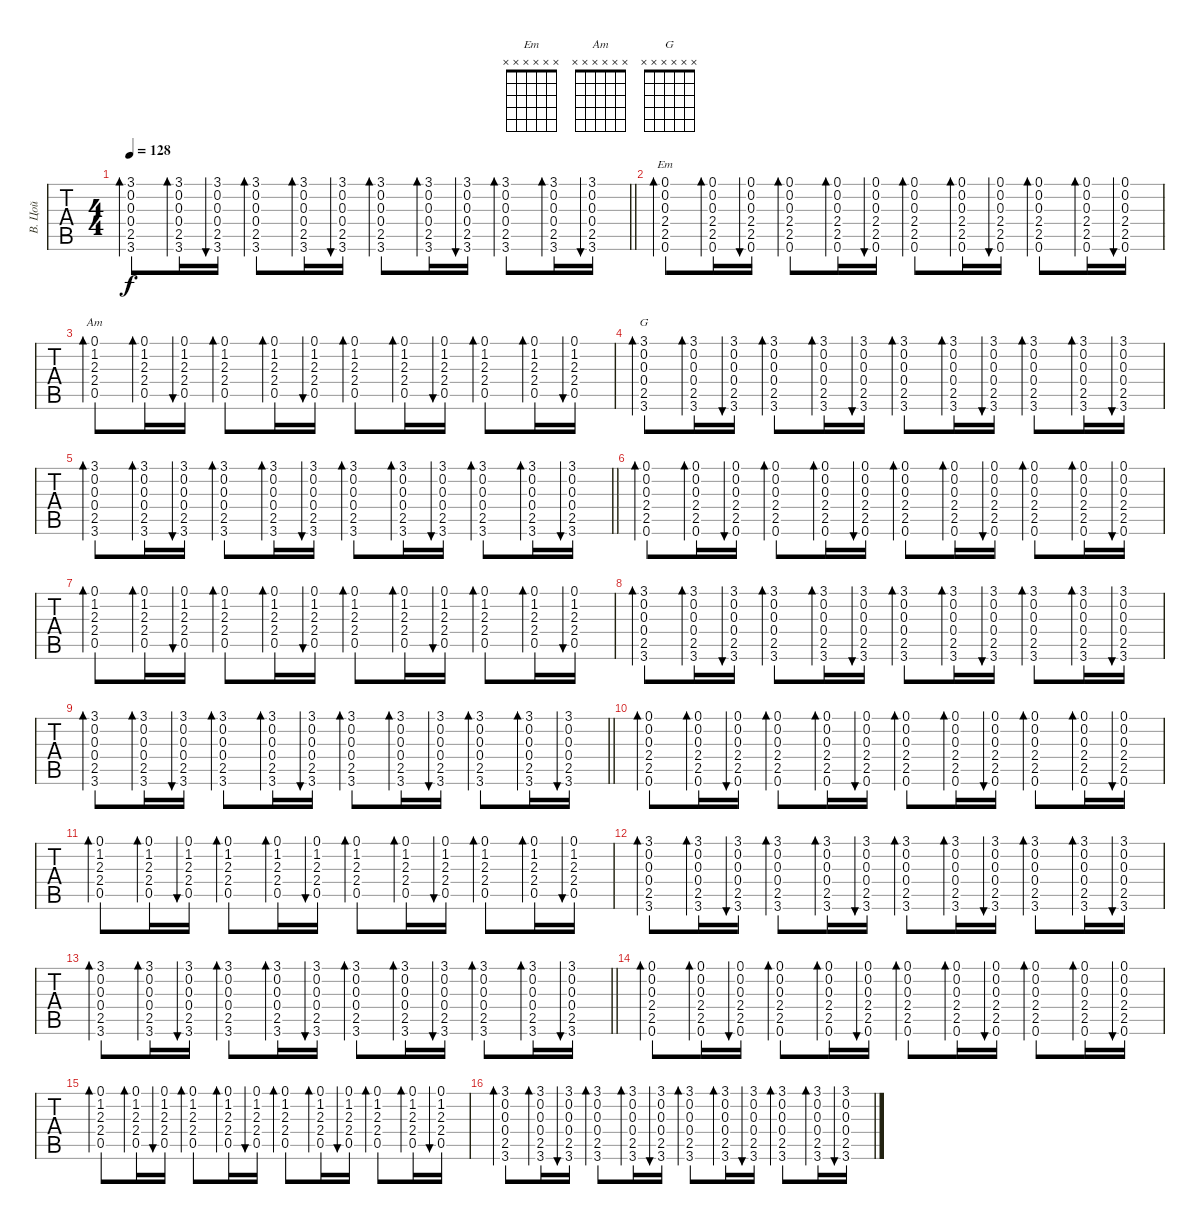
\track ("В. Цой" "В. Цой") {instrument acousticguitarsteel}
\staff {tabs}
\tuning (E4 B3 G3 D3 A2 E2) {hide}
\chord ("Em" x x x x x x)
\chord ("Am" x x x x x x)
\chord ("G" x x x x x x)
\ts (4 4)
\tempo 128
\clef g2
\barLineRight lightlight
\ks c
(3.1 0.2 0.3 0.4 2.5 3.6).8{bd 30 dy f} (3.1 0.2 0.3 0.4 2.5 3.6).16{bd 30} (3.1 0.2 0.3 0.4 2.5 3.6).16{bu 30} (3.1 0.2 0.3 0.4 2.5 3.6).8{bd 30} (3.1 0.2 0.3 0.4 2.5 3.6).16{bd 30} (3.1 0.2 0.3 0.4 2.5 3.6).16{bu 30} (3.1 0.2 0.3 0.4 2.5 3.6).8{bd 30} (3.1 0.2 0.3 0.4 2.5 3.6).16{bd 30} (3.1 0.2 0.3 0.4 2.5 3.6).16{bu 30} (3.1 0.2 0.3 0.4 2.5 3.6).8{bd 30} (3.1 0.2 0.3 0.4 2.5 3.6).16{bd 30} (3.1 0.2 0.3 0.4 2.5 3.6).16{bu 30} |
(0.1 0.2 0.3 2.4 2.5 0.6).8{bd 30 ch "Em"} (0.1 0.2 0.3 2.4 2.5 0.6).16{bd 30} (0.1 0.2 0.3 2.4 2.5 0.6).16{bu 30} (0.1 0.2 0.3 2.4 2.5 0.6).8{bd 30} (0.1 0.2 0.3 2.4 2.5 0.6).16{bd 30} (0.1 0.2 0.3 2.4 2.5 0.6).16{bu 30} (0.1 0.2 0.3 2.4 2.5 0.6).8{bd 30} (0.1 0.2 0.3 2.4 2.5 0.6).16{bd 30} (0.1 0.2 0.3 2.4 2.5 0.6).16{bu 30} (0.1 0.2 0.3 2.4 2.5 0.6).8{bd 30} (0.1 0.2 0.3 2.4 2.5 0.6).16{bd 30} (0.1 0.2 0.3 2.4 2.5 0.6).16{bu 30} |
(0.1 1.2 2.3 2.4 0.5).8{bd 30 ch "Am"} (0.1 1.2 2.3 2.4 0.5).16{bd 30} (0.1 1.2 2.3 2.4 0.5).16{bu 30} (0.1 1.2 2.3 2.4 0.5).8{bd 30} (0.1 1.2 2.3 2.4 0.5).16{bd 30} (0.1 1.2 2.3 2.4 0.5).16{bu 30} (0.1 1.2 2.3 2.4 0.5).8{bd 30} (0.1 1.2 2.3 2.4 0.5).16{bd 30} (0.1 1.2 2.3 2.4 0.5).16{bu 30} (0.1 1.2 2.3 2.4 0.5).8{bd 30} (0.1 1.2 2.3 2.4 0.5).16{bd 30} (0.1 1.2 2.3 2.4 0.5).16{bu 30} |
(3.1 0.2 0.3 0.4 2.5 3.6).8{bd 30 ch "G"} (3.1 0.2 0.3 0.4 2.5 3.6).16{bd 30} (3.1 0.2 0.3 0.4 2.5 3.6).16{bu 30} (3.1 0.2 0.3 0.4 2.5 3.6).8{bd 30} (3.1 0.2 0.3 0.4 2.5 3.6).16{bd 30} (3.1 0.2 0.3 0.4 2.5 3.6).16{bu 30} (3.1 0.2 0.3 0.4 2.5 3.6).8{bd 30} (3.1 0.2 0.3 0.4 2.5 3.6).16{bd 30} (3.1 0.2 0.3 0.4 2.5 3.6).16{bu 30} (3.1 0.2 0.3 0.4 2.5 3.6).8{bd 30} (3.1 0.2 0.3 0.4 2.5 3.6).16{bd 30} (3.1 0.2 0.3 0.4 2.5 3.6).16{bu 30} |
\barLineRight lightlight
(3.1 0.2 0.3 0.4 2.5 3.6).8{bd 30} (3.1 0.2 0.3 0.4 2.5 3.6).16{bd 30} (3.1 0.2 0.3 0.4 2.5 3.6).16{bu 30} (3.1 0.2 0.3 0.4 2.5 3.6).8{bd 30} (3.1 0.2 0.3 0.4 2.5 3.6).16{bd 30} (3.1 0.2 0.3 0.4 2.5 3.6).16{bu 30} (3.1 0.2 0.3 0.4 2.5 3.6).8{bd 30} (3.1 0.2 0.3 0.4 2.5 3.6).16{bd 30} (3.1 0.2 0.3 0.4 2.5 3.6).16{bu 30} (3.1 0.2 0.3 0.4 2.5 3.6).8{bd 30} (3.1 0.2 0.3 0.4 2.5 3.6).16{bd 30} (3.1 0.2 0.3 0.4 2.5 3.6).16{bu 30} |
(0.1 0.2 0.3 2.4 2.5 0.6).8{bd 30} (0.1 0.2 0.3 2.4 2.5 0.6).16{bd 30} (0.1 0.2 0.3 2.4 2.5 0.6).16{bu 30} (0.1 0.2 0.3 2.4 2.5 0.6).8{bd 30} (0.1 0.2 0.3 2.4 2.5 0.6).16{bd 30} (0.1 0.2 0.3 2.4 2.5 0.6).16{bu 30} (0.1 0.2 0.3 2.4 2.5 0.6).8{bd 30} (0.1 0.2 0.3 2.4 2.5 0.6).16{bd 30} (0.1 0.2 0.3 2.4 2.5 0.6).16{bu 30} (0.1 0.2 0.3 2.4 2.5 0.6).8{bd 30} (0.1 0.2 0.3 2.4 2.5 0.6).16{bd 30} (0.1 0.2 0.3 2.4 2.5 0.6).16{bu 30} |
(0.1 1.2 2.3 2.4 0.5).8{bd 30} (0.1 1.2 2.3 2.4 0.5).16{bd 30} (0.1 1.2 2.3 2.4 0.5).16{bu 30} (0.1 1.2 2.3 2.4 0.5).8{bd 30} (0.1 1.2 2.3 2.4 0.5).16{bd 30} (0.1 1.2 2.3 2.4 0.5).16{bu 30} (0.1 1.2 2.3 2.4 0.5).8{bd 30} (0.1 1.2 2.3 2.4 0.5).16{bd 30} (0.1 1.2 2.3 2.4 0.5).16{bu 30} (0.1 1.2 2.3 2.4 0.5).8{bd 30} (0.1 1.2 2.3 2.4 0.5).16{bd 30} (0.1 1.2 2.3 2.4 0.5).16{bu 30} |
(3.1 0.2 0.3 0.4 2.5 3.6).8{bd 30} (3.1 0.2 0.3 0.4 2.5 3.6).16{bd 30} (3.1 0.2 0.3 0.4 2.5 3.6).16{bu 30} (3.1 0.2 0.3 0.4 2.5 3.6).8{bd 30} (3.1 0.2 0.3 0.4 2.5 3.6).16{bd 30} (3.1 0.2 0.3 0.4 2.5 3.6).16{bu 30} (3.1 0.2 0.3 0.4 2.5 3.6).8{bd 30} (3.1 0.2 0.3 0.4 2.5 3.6).16{bd 30} (3.1 0.2 0.3 0.4 2.5 3.6).16{bu 30} (3.1 0.2 0.3 0.4 2.5 3.6).8{bd 30} (3.1 0.2 0.3 0.4 2.5 3.6).16{bd 30} (3.1 0.2 0.3 0.4 2.5 3.6).16{bu 30} |
\barLineRight lightlight
(3.1 0.2 0.3 0.4 2.5 3.6).8{bd 30} (3.1 0.2 0.3 0.4 2.5 3.6).16{bd 30} (3.1 0.2 0.3 0.4 2.5 3.6).16{bu 30} (3.1 0.2 0.3 0.4 2.5 3.6).8{bd 30} (3.1 0.2 0.3 0.4 2.5 3.6).16{bd 30} (3.1 0.2 0.3 0.4 2.5 3.6).16{bu 30} (3.1 0.2 0.3 0.4 2.5 3.6).8{bd 30} (3.1 0.2 0.3 0.4 2.5 3.6).16{bd 30} (3.1 0.2 0.3 0.4 2.5 3.6).16{bu 30} (3.1 0.2 0.3 0.4 2.5 3.6).8{bd 30} (3.1 0.2 0.3 0.4 2.5 3.6).16{bd 30} (3.1 0.2 0.3 0.4 2.5 3.6).16{bu 30} |
(0.1 0.2 0.3 2.4 2.5 0.6).8{bd 30} (0.1 0.2 0.3 2.4 2.5 0.6).16{bd 30} (0.1 0.2 0.3 2.4 2.5 0.6).16{bu 30} (0.1 0.2 0.3 2.4 2.5 0.6).8{bd 30} (0.1 0.2 0.3 2.4 2.5 0.6).16{bd 30} (0.1 0.2 0.3 2.4 2.5 0.6).16{bu 30} (0.1 0.2 0.3 2.4 2.5 0.6).8{bd 30} (0.1 0.2 0.3 2.4 2.5 0.6).16{bd 30} (0.1 0.2 0.3 2.4 2.5 0.6).16{bu 30} (0.1 0.2 0.3 2.4 2.5 0.6).8{bd 30} (0.1 0.2 0.3 2.4 2.5 0.6).16{bd 30} (0.1 0.2 0.3 2.4 2.5 0.6).16{bu 30} |
(0.1 1.2 2.3 2.4 0.5).8{bd 30} (0.1 1.2 2.3 2.4 0.5).16{bd 30} (0.1 1.2 2.3 2.4 0.5).16{bu 30} (0.1 1.2 2.3 2.4 0.5).8{bd 30} (0.1 1.2 2.3 2.4 0.5).16{bd 30} (0.1 1.2 2.3 2.4 0.5).16{bu 30} (0.1 1.2 2.3 2.4 0.5).8{bd 30} (0.1 1.2 2.3 2.4 0.5).16{bd 30} (0.1 1.2 2.3 2.4 0.5).16{bu 30} (0.1 1.2 2.3 2.4 0.5).8{bd 30} (0.1 1.2 2.3 2.4 0.5).16{bd 30} (0.1 1.2 2.3 2.4 0.5).16{bu 30} |
(3.1 0.2 0.3 0.4 2.5 3.6).8{bd 30} (3.1 0.2 0.3 0.4 2.5 3.6).16{bd 30} (3.1 0.2 0.3 0.4 2.5 3.6).16{bu 30} (3.1 0.2 0.3 0.4 2.5 3.6).8{bd 30} (3.1 0.2 0.3 0.4 2.5 3.6).16{bd 30} (3.1 0.2 0.3 0.4 2.5 3.6).16{bu 30} (3.1 0.2 0.3 0.4 2.5 3.6).8{bd 30} (3.1 0.2 0.3 0.4 2.5 3.6).16{bd 30} (3.1 0.2 0.3 0.4 2.5 3.6).16{bu 30} (3.1 0.2 0.3 0.4 2.5 3.6).8{bd 30} (3.1 0.2 0.3 0.4 2.5 3.6).16{bd 30} (3.1 0.2 0.3 0.4 2.5 3.6).16{bu 30} |
\barLineRight lightlight
(3.1 0.2 0.3 0.4 2.5 3.6).8{bd 30} (3.1 0.2 0.3 0.4 2.5 3.6).16{bd 30} (3.1 0.2 0.3 0.4 2.5 3.6).16{bu 30} (3.1 0.2 0.3 0.4 2.5 3.6).8{bd 30} (3.1 0.2 0.3 0.4 2.5 3.6).16{bd 30} (3.1 0.2 0.3 0.4 2.5 3.6).16{bu 30} (3.1 0.2 0.3 0.4 2.5 3.6).8{bd 30} (3.1 0.2 0.3 0.4 2.5 3.6).16{bd 30} (3.1 0.2 0.3 0.4 2.5 3.6).16{bu 30} (3.1 0.2 0.3 0.4 2.5 3.6).8{bd 30} (3.1 0.2 0.3 0.4 2.5 3.6).16{bd 30} (3.1 0.2 0.3 0.4 2.5 3.6).16{bu 30} |
(0.1 0.2 0.3 2.4 2.5 0.6).8{bd 30} (0.1 0.2 0.3 2.4 2.5 0.6).16{bd 30} (0.1 0.2 0.3 2.4 2.5 0.6).16{bu 30} (0.1 0.2 0.3 2.4 2.5 0.6).8{bd 30} (0.1 0.2 0.3 2.4 2.5 0.6).16{bd 30} (0.1 0.2 0.3 2.4 2.5 0.6).16{bu 30} (0.1 0.2 0.3 2.4 2.5 0.6).8{bd 30} (0.1 0.2 0.3 2.4 2.5 0.6).16{bd 30} (0.1 0.2 0.3 2.4 2.5 0.6).16{bu 30} (0.1 0.2 0.3 2.4 2.5 0.6).8{bd 30} (0.1 0.2 0.3 2.4 2.5 0.6).16{bd 30} (0.1 0.2 0.3 2.4 2.5 0.6).16{bu 30} |
(0.1 1.2 2.3 2.4 0.5).8{bd 30} (0.1 1.2 2.3 2.4 0.5).16{bd 30} (0.1 1.2 2.3 2.4 0.5).16{bu 30} (0.1 1.2 2.3 2.4 0.5).8{bd 30} (0.1 1.2 2.3 2.4 0.5).16{bd 30} (0.1 1.2 2.3 2.4 0.5).16{bu 30} (0.1 1.2 2.3 2.4 0.5).8{bd 30} (0.1 1.2 2.3 2.4 0.5).16{bd 30} (0.1 1.2 2.3 2.4 0.5).16{bu 30} (0.1 1.2 2.3 2.4 0.5).8{bd 30} (0.1 1.2 2.3 2.4 0.5).16{bd 30} (0.1 1.2 2.3 2.4 0.5).16{bu 30} |
(3.1 0.2 0.3 0.4 2.5 3.6).8{bd 30} (3.1 0.2 0.3 0.4 2.5 3.6).16{bd 30} (3.1 0.2 0.3 0.4 2.5 3.6).16{bu 30} (3.1 0.2 0.3 0.4 2.5 3.6).8{bd 30} (3.1 0.2 0.3 0.4 2.5 3.6).16{bd 30} (3.1 0.2 0.3 0.4 2.5 3.6).16{bu 30} (3.1 0.2 0.3 0.4 2.5 3.6).8{bd 30} (3.1 0.2 0.3 0.4 2.5 3.6).16{bd 30} (3.1 0.2 0.3 0.4 2.5 3.6).16{bu 30} (3.1 0.2 0.3 0.4 2.5 3.6).8{bd 30} (3.1 0.2 0.3 0.4 2.5 3.6).16{bd 30} (3.1 0.2 0.3 0.4 2.5 3.6).16{bu 30}
